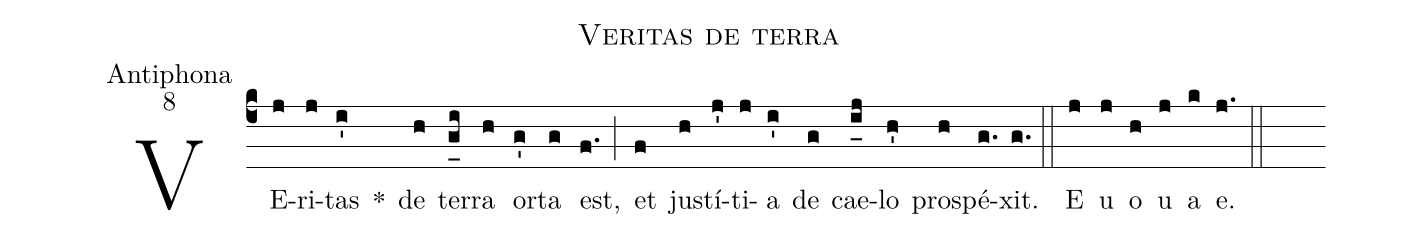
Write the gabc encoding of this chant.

name:Veritas de terra;
office-part:Antiphona;
mode:8;
%%
(c4) VE(j)ri(j)tas(i') *() de(h) ter(g_[uh:l]i)ra(h) or(g')ta(g) est,(f.) (;) et(f) ju(h)stí(j')ti(j)a(i') de(g) cae(i_[uh:l]j)lo(h') pro(h)spé(g.)xit.(g.) (::) <eu>E(j) u(j) o(h) u(j) a(k) e.</eu>(j.) (::)
